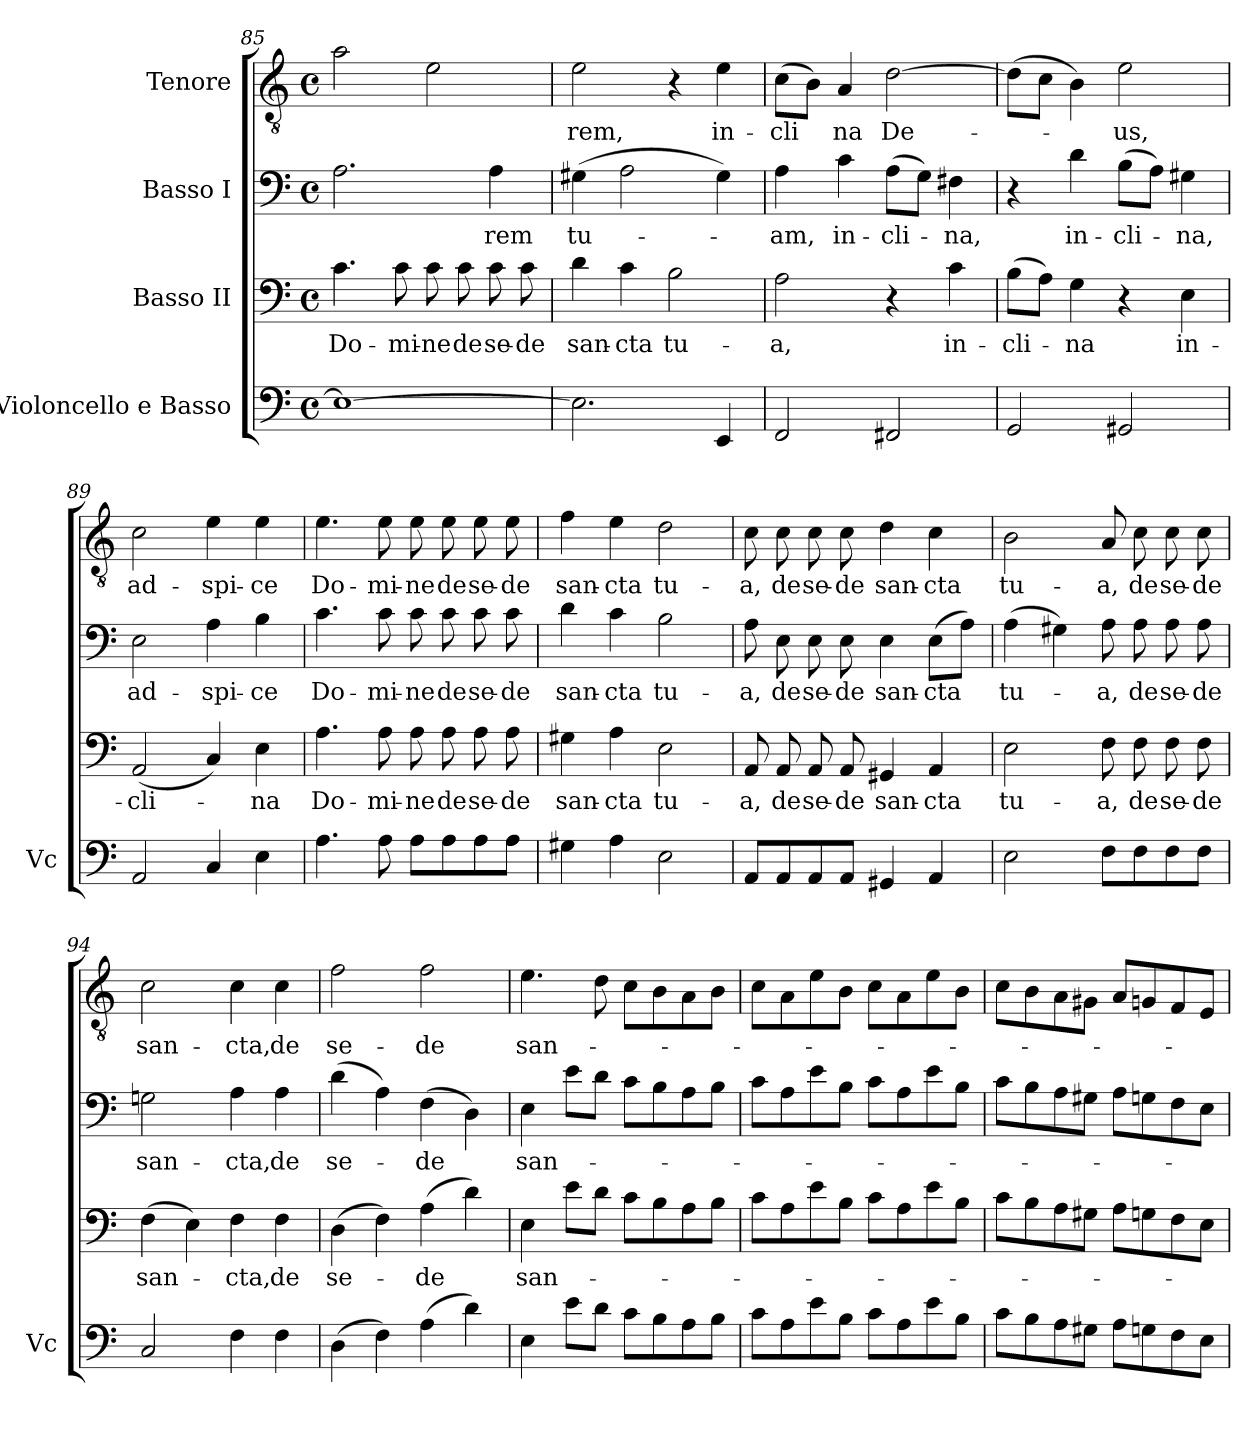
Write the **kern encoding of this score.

**kern	**kern	**text	**kern	**text	**kern	**text
*part4	*part3	*part3	*part2	*part2	*part1	*part1
*staff4	*staff3	*staff3	*staff2	*staff2	*staff1	*staff1
*I"Violoncello  e Basso	*I"Basso II	*	*I"Basso I	*	*I"Tenore	*
*I'Vc	*	*	*	*	*	*
*clefF4	*clefF4	*	*clefF4	*	*clefGv2	*
*k[]	*k[]	*	*k[]	*	*k[]	*
*M4/4	*M4/4	*	*M4/4	*	*M4/4	*
*met(c)	*met(c)	*	*met(c)	*	*met(c)	*
=85	=85	=85	=85	=85	=85	=85
!	!	!LO:LY:b	!	!	!	!
1E_	4.c\	Do-	2.A\	.	2a\	.
!	!	!LO:LY:b	!	!	!	!
.	8c\	-mi-	.	.	.	.
!	!	!LO:LY:b	!	!	!	!
.	8c\	-ne	.	.	2e\	.
!	!	!LO:LY:b	!	!	!	!
.	8c\	de	.	.	.	.
!	!	!LO:LY:b	!	!LO:LY:b	!	!
.	8c\	se-	4A\	-rem	.	.
!	!	!LO:LY:b	!	!	!	!
.	8c\	-de	.	.	.	.
=86	=86	=86	=86	=86	=86	=86
!	!	!LO:LY:b	!	!LO:LY:b	!	!LO:LY:b
2.E\]	4d\	san-	(>4G#X\	tu-	2e\	-rem,
!	!	!LO:LY:b	!	!	!	!
.	4c\	-cta	2A\	.	.	.
!	!	!LO:LY:b	!	!	!	!
.	2B\	tu-	.	.	4r	.
!	!	!	!	!	!	!LO:LY:b
4EE/	.	.	4G#\)	.	4e\	in-
!!LO:LB:g=z
=87	=87	=87	=87	=87	=87	=87
!	!	!LO:LY:b	!	!LO:LY:b	!	!LO:LY:b
2FF/	2A\	-a,	4A\	-am,	(>8c\L	-cli
.	.	.	.	.	8B\J)	.
!	!	!	!	!LO:LY:b	!	!LO:LY:b
.	.	.	4c\	in-	4A/	na
!	!	!	!	!LO:LY:b	!	!LO:LY:b
2FF#X/	4r	.	(>8A\L	-cli-	[2d\	De-
.	.	.	8G\J)	.	.	.
!	!	!LO:LY:b	!	!LO:LY:b	!	!
.	4c\	in-	4F#X\	-na,	.	.
=88	=88	=88	=88	=88	=88	=88
!	!	!LO:LY:b	!	!	!	!
2GG/	(>8B\L	-cli-	4r	.	(>8d\L]	.
.	8A\J)	.	.	.	8c\J	.
!	!	!LO:LY:b	!	!LO:LY:b	!	!
.	4G\	-na	4d\	in-	4B\)	.
!	!	!	!	!LO:LY:b	!	!LO:LY:b
2GG#X/	4r	.	(>8B\L	-cli-	2e\	-us,
.	.	.	8A\J)	.	.	.
!	!	!LO:LY:b	!	!LO:LY:b	!	!
.	4E\	in-	4G#X\	-na,	.	.
=89	=89	=89	=89	=89	=89	=89
!	!	!LO:LY:b	!	!LO:LY:b	!	!LO:LY:b
2AA/	(<2AA/	-cli-	2E\	ad-	2c\	ad-
!	!	!	!	!LO:LY:b	!	!LO:LY:b
4C/	4C/)	.	4A\	-spi-	4e\	-spi-
!	!	!LO:LY:b	!	!LO:LY:b	!	!LO:LY:b
4E\	4E\	-na	4B\	-ce	4e\	-ce
=90	=90	=90	=90	=90	=90	=90
!	!	!LO:LY:b	!	!LO:LY:b	!	!LO:LY:b
4.A\	4.A\	Do-	4.c\	Do-	4.e\	Do-
!	!	!LO:LY:b	!	!LO:LY:b	!	!LO:LY:b
8A\	8A\	-mi-	8c\	-mi-	8e\	-mi-
!	!	!LO:LY:b	!	!LO:LY:b	!	!LO:LY:b
8A\L	8A\	-ne	8c\	-ne	8e\	-ne
!	!	!LO:LY:b	!	!LO:LY:b	!	!LO:LY:b
8A\	8A\	de	8c\	de	8e\	de
!	!	!LO:LY:b	!	!LO:LY:b	!	!LO:LY:b
8A\	8A\	se-	8c\	se-	8e\	se-
!	!	!LO:LY:b	!	!LO:LY:b	!	!LO:LY:b
8A\J	8A\	-de	8c\	-de	8e\	-de
=91	=91	=91	=91	=91	=91	=91
!	!	!LO:LY:b	!	!LO:LY:b	!	!LO:LY:b
4G#X\	4G#X\	san-	4d\	san-	4f\	san-
!	!	!LO:LY:b	!	!LO:LY:b	!	!LO:LY:b
4A\	4A\	-cta	4c\	-cta	4e\	-cta
!	!	!LO:LY:b	!	!LO:LY:b	!	!LO:LY:b
2E\	2E\	tu-	2B\	tu-	2d\	tu-
=92	=92	=92	=92	=92	=92	=92
!	!	!LO:LY:b	!	!LO:LY:b	!	!LO:LY:b
8AA/L	8AA/	-a,	8A\	-a,	8c\	-a,
!	!	!LO:LY:b	!	!LO:LY:b	!	!LO:LY:b
8AA/	8AA/	de	8E\	de	8c\	de
!	!	!LO:LY:b	!	!LO:LY:b	!	!LO:LY:b
8AA/	8AA/	se-	8E\	se-	8c\	se-
!	!	!LO:LY:b	!	!LO:LY:b	!	!LO:LY:b
8AA/J	8AA/	-de	8E\	-de	8c\	-de
!	!	!LO:LY:b	!	!LO:LY:b	!	!LO:LY:b
4GG#X/	4GG#X/	san-	4E\	san-	4d\	san-
!	!	!LO:LY:b	!	!LO:LY:b	!	!LO:LY:b
4AA/	4AA/	-cta	(>8E\L	-cta	4c\	-cta
.	.	.	8A\J)	.	.	.
!!LO:PB:g=z
=93	=93	=93	=93	=93	=93	=93
!	!	!LO:LY:b	!	!LO:LY:b	!	!LO:LY:b
2E\	2E\	tu-	(>4A\	tu-	2B\	tu-
.	.	.	4G#X\)	.	.	.
!	!	!LO:LY:b	!	!LO:LY:b	!	!LO:LY:b
8F\L	8F\	-a,	8A\	-a,	8A/	-a,
!	!	!LO:LY:b	!	!LO:LY:b	!	!LO:LY:b
8F\	8F\	de	8A\	de	8c\	de
!	!	!LO:LY:b	!	!LO:LY:b	!	!LO:LY:b
8F\	8F\	se-	8A\	se-	8c\	se-
!	!	!LO:LY:b	!	!LO:LY:b	!	!LO:LY:b
8F\J	8F\	-de	8A\	-de	8c\	-de
=94	=94	=94	=94	=94	=94	=94
!	!	!LO:LY:b	!	!LO:LY:b	!	!LO:LY:b
2C/	(>4F\	san-	2Gn\	san-	2c\	san-
.	4E\)	.	.	.	.	.
!	!	!LO:LY:b	!	!LO:LY:b	!	!LO:LY:b
4F\	4F\	-cta,	4A\	-cta,	4c\	-cta,
!	!	!LO:LY:b	!	!LO:LY:b	!	!LO:LY:b
4F\	4F\	de	4A\	de	4c\	de
=95	=95	=95	=95	=95	=95	=95
!	!	!LO:LY:b	!	!LO:LY:b	!	!LO:LY:b
(>4D\	(>4D\	se-	(>4d\	se-	2f\	se-
4F\)	4F\)	.	4A\)	.	.	.
!	!	!LO:LY:b	!	!LO:LY:b	!	!LO:LY:b
(>4A\	(>4A\	-de	(>4F\	-de	2f\	-de
4d\)	4d\)	.	4D\)	.	.	.
=96	=96	=96	=96	=96	=96	=96
!	!	!LO:LY:b	!	!LO:LY:b	!	!LO:LY:b
4E\	4E\	san-	4E\	san-	4.e\	san-
8e\L	8e\L	.	8e\L	.	.	.
8d\J	8d\J	.	8d\J	.	8d\	.
8c\L	8c\L	.	8c\L	.	8c\L	.
8B\	8B\	.	8B\	.	8B\	.
8A\	8A\	.	8A\	.	8A\	.
8B\J	8B\J	.	8B\J	.	8B\J	.
=97	=97	=97	=97	=97	=97	=97
8c\L	8c\L	.	8c\L	.	8c\L	.
8A\	8A\	.	8A\	.	8A\	.
8e\	8e\	.	8e\	.	8e\	.
8B\J	8B\J	.	8B\J	.	8B\J	.
8c\L	8c\L	.	8c\L	.	8c\L	.
8A\	8A\	.	8A\	.	8A\	.
8e\	8e\	.	8e\	.	8e\	.
8B\J	8B\J	.	8B\J	.	8B\J	.
=98	=98	=98	=98	=98	=98	=98
8c\L	8c\L	.	8c\L	.	8c\L	.
8B\	8B\	.	8B\	.	8B\	.
8A\	8A\	.	8A\	.	8A\	.
8G#X\J	8G#X\J	.	8G#X\J	.	8G#X\J	.
8A\L	8A\L	.	8A\L	.	8A/L	.
8Gn\	8Gn\	.	8Gn\	.	8Gn/	.
8F\	8F\	.	8F\	.	8F/	.
8E\J	8E\J	.	8E\J	.	8E/J	.
=	=	=	=	=	=	=
*-	*-	*-	*-	*-	*-	*-
